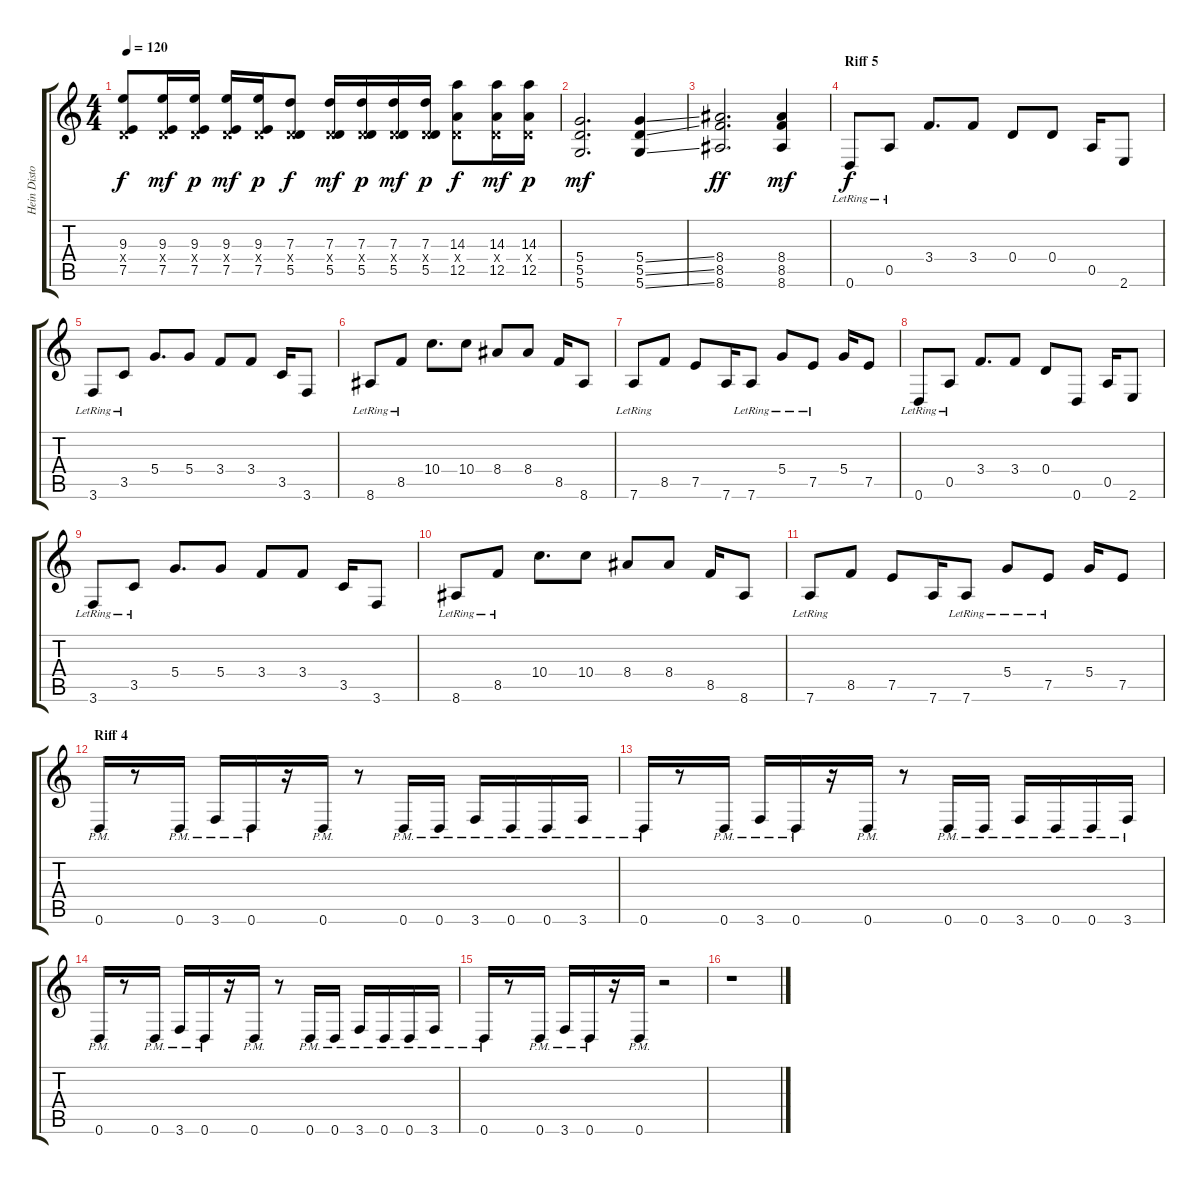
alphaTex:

\track ("Hein Distortion 2" "Hein Disto") {instrument distortionguitar}
\staff {score tabs}
\tuning (E4 B3 G3 D3 A2 D2) {hide}
\ts (4 4)
\tempo 120
\clef g2
\ks c
(9.3 0.4{x} 7.5).8{dy f} (9.3 0.4{x} 7.5).16{dy mf} (9.3 0.4{x} 7.5).16{dy p} (9.3 0.4{x} 7.5).16{dy mf} (9.3 0.4{x} 7.5).16{dy p} (7.3 0.4{x} 5.5).8{dy f} (7.3 0.4{x} 5.5).16{dy mf} (7.3 0.4{x} 5.5).16{dy p} (7.3 0.4{x} 5.5).16{dy mf} (7.3 0.4{x} 5.5).16{dy p} (14.3 0.4{x} 12.5).8{dy f} (14.3 0.4{x} 12.5).16{dy mf} (14.3 0.4{x} 12.5).16{dy p} |
(5.4 5.5 5.6).2{d dy mf} (5.4{ss} 5.5{ss} 5.6{ss}).4 |
(8.4 8.5 8.6).2{d dy ff} (8.4 8.5 8.6).4{dy mf} |
\section ("" "Riff 5")
0.6{lr}.8{dy f} 0.5{lr}.8 3.4.8{d} 3.4.8 0.4.8 0.4.8 0.5.16 2.6.8 |
3.6{lr}.8 3.5{lr}.8 5.4.8{d} 5.4.8 3.4.8 3.4.8 3.5.16 3.6.8 |
8.6{lr}.8 8.5{lr}.8 10.4.8{d} 10.4.8 8.4.8 8.4.8 8.5.16 8.6.8 |
7.6{lr}.8 8.5.8 7.5.8 7.6.16 7.6{lr}.8 5.4{lr}.8 7.5{lr}.8 5.4.16 7.5.8 |
0.6{lr}.8 0.5{lr}.8 3.4.8{d} 3.4.8 0.4.8 0.6.8 0.5.16 2.6.8 |
3.6{lr}.8 3.5{lr}.8 5.4.8{d} 5.4.8 3.4.8 3.4.8 3.5.16 3.6.8 |
8.6{lr}.8 8.5{lr}.8 10.4.8{d} 10.4.8 8.4.8 8.4.8 8.5.16 8.6.8 |
7.6{lr}.8 8.5.8 7.5.8 7.6.16 7.6{lr}.8 5.4{lr}.8 7.5{lr}.8 5.4.16 7.5.8 |
\section ("" "Riff 4")
0.6{pm}.16 r.8 0.6{pm}.16 3.6{pm}.16 0.6{pm}.16 r.16 0.6{pm}.16 r.8 0.6{pm}.16 0.6{pm}.16 3.6{pm}.16 0.6{pm}.16 0.6{pm}.16 3.6{pm}.16 |
0.6{pm}.16 r.8 0.6{pm}.16 3.6{pm}.16 0.6{pm}.16 r.16 0.6{pm}.16 r.8 0.6{pm}.16 0.6{pm}.16 3.6{pm}.16 0.6{pm}.16 0.6{pm}.16 3.6{pm}.16 |
0.6{pm}.16 r.8 0.6{pm}.16 3.6{pm}.16 0.6{pm}.16 r.16 0.6{pm}.16 r.8 0.6{pm}.16 0.6{pm}.16 3.6{pm}.16 0.6{pm}.16 0.6{pm}.16 3.6{pm}.16 |
0.6{pm}.16 r.8 0.6{pm}.16 3.6{pm}.16 0.6{pm}.16 r.16 0.6{pm}.16 r.2 |
r.1
